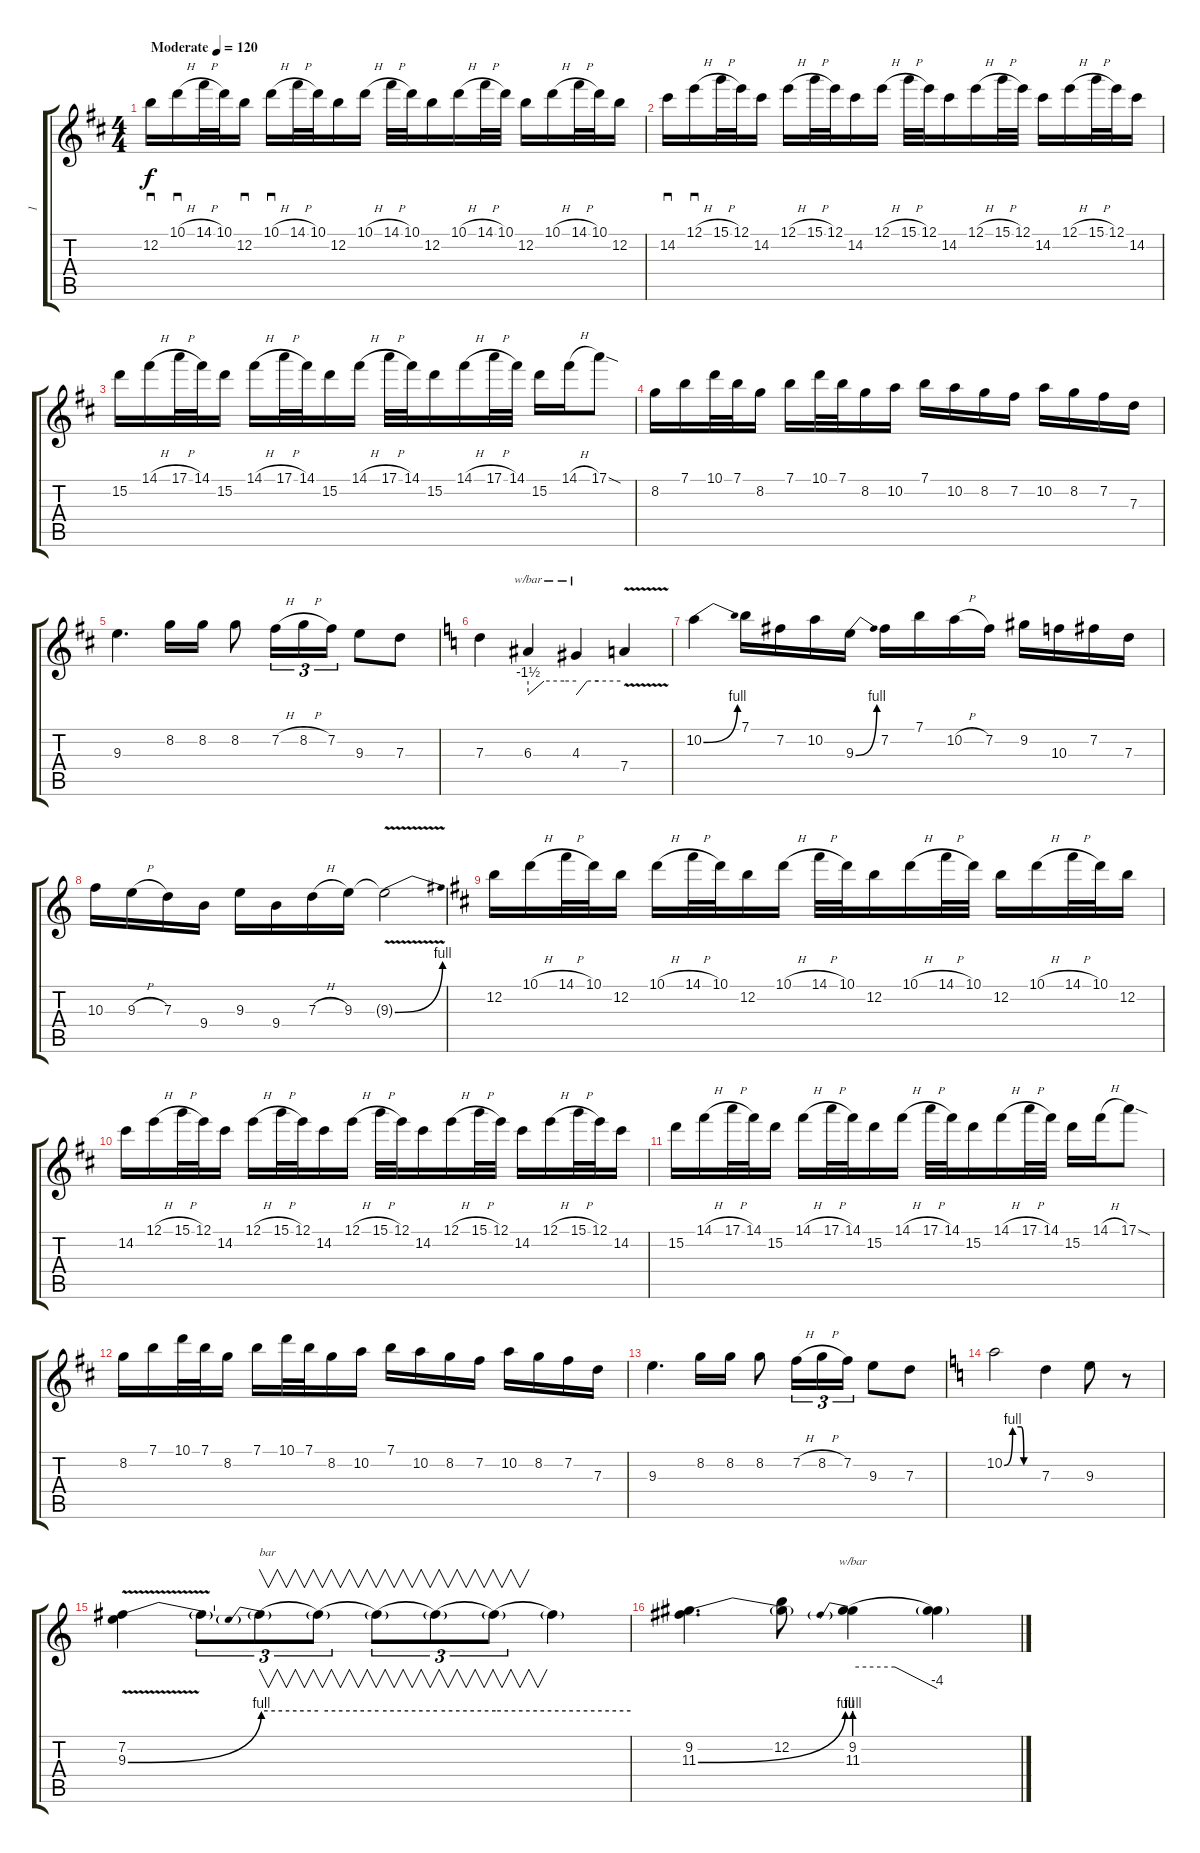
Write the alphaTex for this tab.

\track ("1" "1") {instrument overdrivenguitar}
\staff {score tabs}
\tuning (E4 B3 G3 D3 A2 E2) {hide}
\ts (4 4)
\tempo (120 "Moderate")
\clef g2
\ks d
12.2.16{sd dy f instrument overdrivenguitar} 10.1{h}.16{sd} 14.1{h}.32 10.1.32 12.2.16{sd} 10.1{h}.16{sd} 14.1{h}.32 10.1.32 12.2.16 10.1{h}.16 14.1{h}.32 10.1.32 12.2.16 10.1{h}.16 14.1{h}.32 10.1.32 12.2.16 10.1{h}.16 14.1{h}.32 10.1.32 12.2.16 |
14.2.16{sd} 12.1{h}.16{sd} 15.1{h}.32 12.1.32 14.2.16 12.1{h}.16 15.1{h}.32 12.1.32 14.2.16 12.1{h}.16 15.1{h}.32 12.1.32 14.2.16 12.1{h}.16 15.1{h}.32 12.1.32 14.2.16 12.1{h}.16 15.1{h}.32 12.1.32 14.2.16 |
15.2.16 14.1{h}.16 17.1{h}.32 14.1.32 15.2.16 14.1{h}.16 17.1{h}.32 14.1.32 15.2.16 14.1{h}.16 17.1{h}.32 14.1.32 15.2.16 14.1{h}.16 17.1{h}.32 14.1.32 15.2.16 14.1{h}.16 17.1{sod}.8 |
8.2.16 7.1.16 10.1.32 7.1.32 8.2.16 7.1.16 10.1.32 7.1.32 8.2.16 10.2.16 7.1.16 10.2.16 8.2.16 7.2.16 10.2.16 8.2.16 7.2.16 7.3.16 |
9.3.4{d} 8.2.16 8.2.16 8.2.8 7.2{h}.16{tu (3 2)} 8.2{h}.16{tu (3 2)} 7.2.16{tu (3 2)} 9.3.8 7.3.8 |
\ks c
7.3.4 6.3.4{tbe (custom default 0 -6 20 0 45 0 60 0)} 4.3.4{tbe (custom default 0 -6 15 0 30 0 60 0)} 7.4{v}.4 |
10.2{be (bend 0 0 60 4)}.4 7.1.16 7.2.16 10.2.16 9.3{be (bend 0 0 60 4)}.16 7.2.16 7.1.16 10.2{h}.16 7.2.16 9.2.16 10.3.16 7.2.16 7.3.16 |
10.3.16 9.3{h}.16 7.3.16 9.4.16 9.3.16 9.4.16 7.3{h}.16 9.3.16 9.3{be (bend 0 0 60 4) v t}.2 |
\ks d
12.2.16 10.1{h}.16 14.1{h}.32 10.1.32 12.2.16 10.1{h}.16 14.1{h}.32 10.1.32 12.2.16 10.1{h}.16 14.1{h}.32 10.1.32 12.2.16 10.1{h}.16 14.1{h}.32 10.1.32 12.2.16 10.1{h}.16 14.1{h}.32 10.1.32 12.2.16 |
14.2.16 12.1{h}.16 15.1{h}.32 12.1.32 14.2.16 12.1{h}.16 15.1{h}.32 12.1.32 14.2.16 12.1{h}.16 15.1{h}.32 12.1.32 14.2.16 12.1{h}.16 15.1{h}.32 12.1.32 14.2.16 12.1{h}.16 15.1{h}.32 12.1.32 14.2.16 |
15.2.16 14.1{h}.16 17.1{h}.32 14.1.32 15.2.16 14.1{h}.16 17.1{h}.32 14.1.32 15.2.16 14.1{h}.16 17.1{h}.32 14.1.32 15.2.16 14.1{h}.16 17.1{h}.32 14.1.32 15.2.16 14.1{h}.16 17.1{sod}.8 |
8.2.16 7.1.16 10.1.32 7.1.32 8.2.16 7.1.16 10.1.32 7.1.32 8.2.16 10.2.16 7.1.16 10.2.16 8.2.16 7.2.16 10.2.16 8.2.16 7.2.16 7.3.16 |
9.3.4{d} 8.2.16 8.2.16 8.2.8 7.2{h}.16{tu (3 2)} 8.2{h}.16{tu (3 2)} 7.2.16{tu (3 2)} 9.3.8 7.3.8 |
\ks c
10.2{be (custom 0 0 15 4 30 4 35 0 45 0 60 0)}.2 7.3.4 9.3.8 r.8 |
(7.2 9.3{be (bend 0 0 60 4) v}).4 9.3{t}.8{tu (3 2)} 9.3{be (prebend 0 4 60 4) t}.8{v tu (3 2) txt "bar"} 9.3{be (hold 0 4 60 4) t}.8{v tu (3 2)} 9.3{be (hold 0 4 60 4) t}.8{v tu (3 2)} 9.3{be (hold 0 4 60 4) t}.8{v tu (3 2)} 9.3{be (hold 0 4 60 4) t}.8{v tu (3 2)} 9.3{t}.4 |
(9.2 11.3{be (bend 0 0 60 4)}).4{d} (12.2 11.3{t}).8 (9.2 11.3{be (prebend 0 4 60 4)}).4{tbe (custom default 0 0 30 0 60 -16)} (9.2{t} 11.3{t}).4
